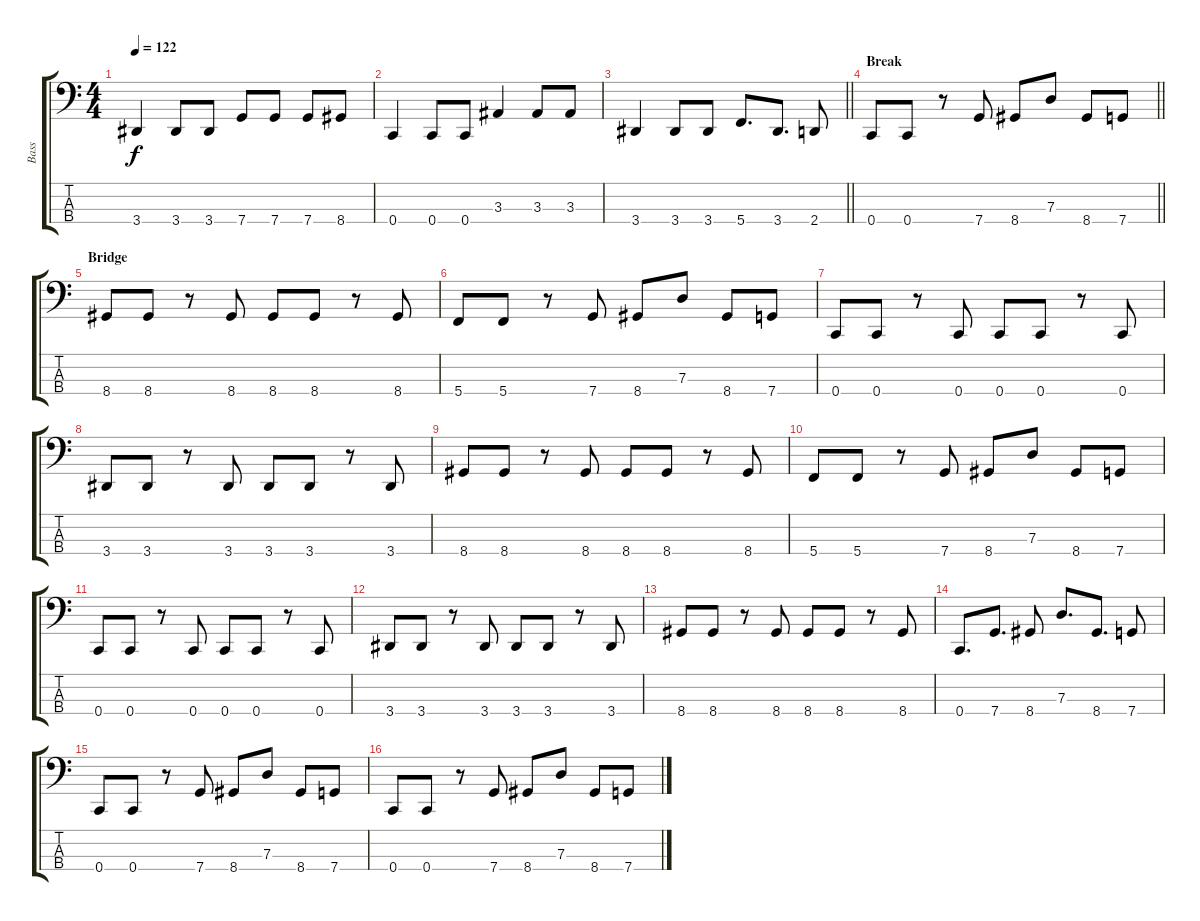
\track ("Bass" "Bass") {instrument electricbassfinger}
\staff {score tabs}
\tuning (F2 C2 G1 C1) {hide}
\ts (4 4)
\tempo 122
\clef f4
\ks c
3.4.4{dy f} 3.4.8 3.4.8 7.4.8 7.4.8 7.4.8 8.4.8 |
0.4.4 0.4.8 0.4.8 3.3.4 3.3.8 3.3.8 |
\barLineRight lightlight
3.4.4 3.4.8 3.4.8 5.4.8{d} 3.4.8{d} 2.4.8 |
\section ("" "Break")
\barLineRight lightlight
0.4.8 0.4.8 r.8 7.4.8 8.4.8 7.3.8 8.4.8 7.4.8 |
\section ("" "Bridge")
8.4.8 8.4.8 r.8 8.4.8 8.4.8 8.4.8 r.8 8.4.8 |
5.4.8 5.4.8 r.8 7.4.8 8.4.8 7.3.8 8.4.8 7.4.8 |
0.4.8 0.4.8 r.8 0.4.8 0.4.8 0.4.8 r.8 0.4.8 |
3.4.8 3.4.8 r.8 3.4.8 3.4.8 3.4.8 r.8 3.4.8 |
8.4.8 8.4.8 r.8 8.4.8 8.4.8 8.4.8 r.8 8.4.8 |
5.4.8 5.4.8 r.8 7.4.8 8.4.8 7.3.8 8.4.8 7.4.8 |
0.4.8 0.4.8 r.8 0.4.8 0.4.8 0.4.8 r.8 0.4.8 |
3.4.8 3.4.8 r.8 3.4.8 3.4.8 3.4.8 r.8 3.4.8 |
8.4.8 8.4.8 r.8 8.4.8 8.4.8 8.4.8 r.8 8.4.8 |
0.4.8{d} 7.4.8{d} 8.4.8 7.3.8{d} 8.4.8{d} 7.4.8 |
0.4.8 0.4.8 r.8 7.4.8 8.4.8 7.3.8 8.4.8 7.4.8 |
0.4.8 0.4.8 r.8 7.4.8 8.4.8 7.3.8 8.4.8 7.4.8
